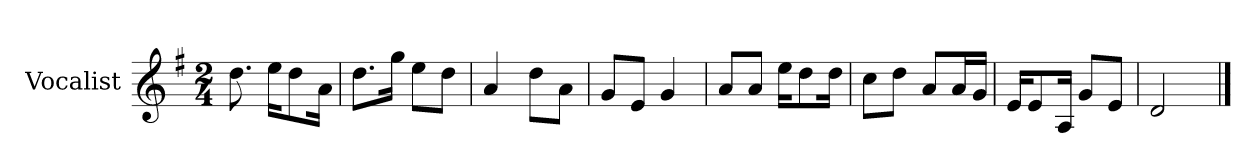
**kern
*part1
*staff1
*I"Vocalist
*k[f#]
*G:
*M2/4
=
8.dd
16eeKL
8dd
16aJk
=1
8.ddL
16ggJk
8eeL
8ddJ
=2
4a
8ddL
8aJ
=3
8gL
8eJ
4g
=4
8aL
8aJ
16eeKL
8dd
16ddJk
=5
8ccL
8ddJ
8aL
16aL
16gJJ
=6
16eKL
8e
16AJk
8gL
8eJ
=7
2d
==
*-
